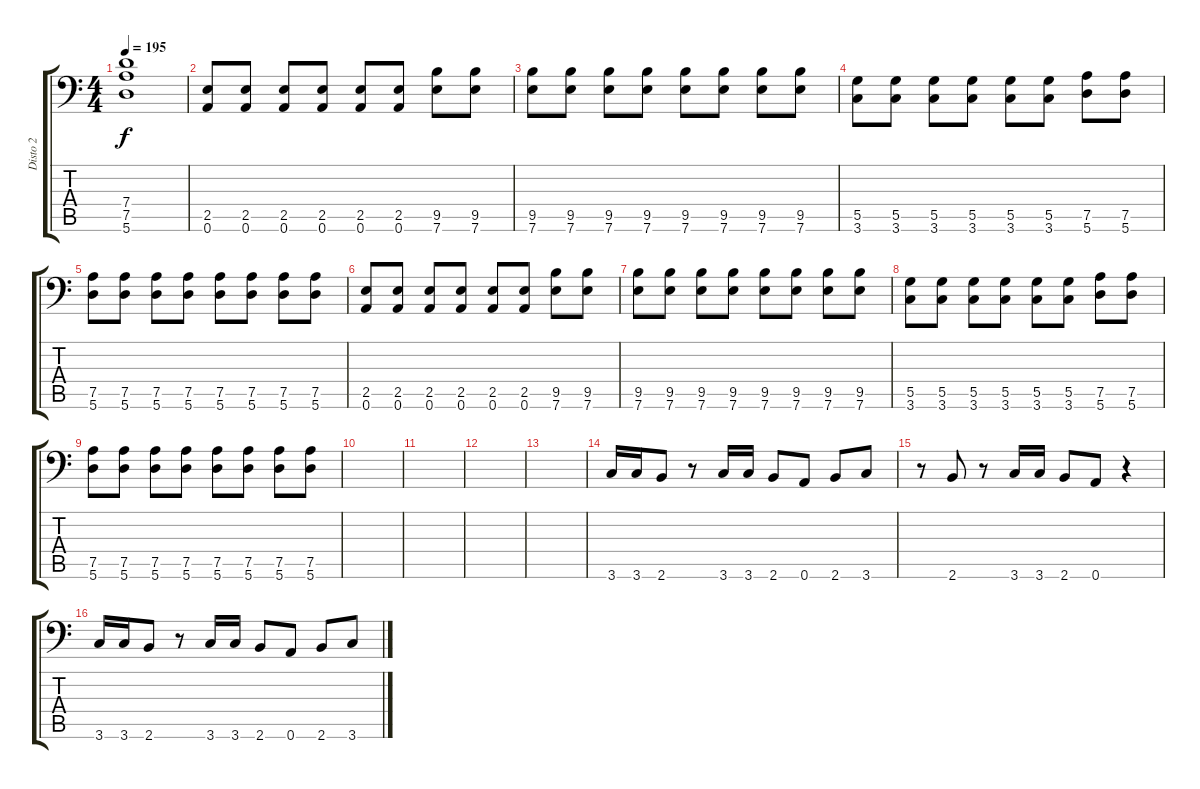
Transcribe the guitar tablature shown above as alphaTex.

\track ("Disto 2" "Disto 2") {instrument distortionguitar}
\staff {score tabs}
\tuning (A3 E3 C3 G2 D2 A1) {hide}
\ts (4 4)
\tempo 195
\clef f4
\ks c
(7.4{t} 7.5{t} 5.6{t}).1{dy f} |
(2.5 0.6).8 (2.5 0.6).8 (2.5 0.6).8 (2.5 0.6).8 (2.5 0.6).8 (2.5 0.6).8 (9.5 7.6).8 (9.5 7.6).8 |
(9.5 7.6).8 (9.5 7.6).8 (9.5 7.6).8 (9.5 7.6).8 (9.5 7.6).8 (9.5 7.6).8 (9.5 7.6).8 (9.5 7.6).8 |
(5.5 3.6).8 (5.5 3.6).8 (5.5 3.6).8 (5.5 3.6).8 (5.5 3.6).8 (5.5 3.6).8 (7.5 5.6).8 (7.5 5.6).8 |
(7.5 5.6).8 (7.5 5.6).8 (7.5 5.6).8 (7.5 5.6).8 (7.5 5.6).8 (7.5 5.6).8 (7.5 5.6).8 (7.5 5.6).8 |
(2.5 0.6).8 (2.5 0.6).8 (2.5 0.6).8 (2.5 0.6).8 (2.5 0.6).8 (2.5 0.6).8 (9.5 7.6).8 (9.5 7.6).8 |
(9.5 7.6).8 (9.5 7.6).8 (9.5 7.6).8 (9.5 7.6).8 (9.5 7.6).8 (9.5 7.6).8 (9.5 7.6).8 (9.5 7.6).8 |
(5.5 3.6).8 (5.5 3.6).8 (5.5 3.6).8 (5.5 3.6).8 (5.5 3.6).8 (5.5 3.6).8 (7.5 5.6).8 (7.5 5.6).8 |
(7.5 5.6).8 (7.5 5.6).8 (7.5 5.6).8 (7.5 5.6).8 (7.5 5.6).8 (7.5 5.6).8 (7.5 5.6).8 (7.5 5.6).8 |
|
|
|
|
3.6.16 3.6.16 2.6.8 r.8 3.6.16 3.6.16 2.6.8 0.6.8 2.6.8 3.6.8 |
r.8 2.6.8 r.8 3.6.16 3.6.16 2.6.8 0.6.8 r.4 |
3.6.16 3.6.16 2.6.8 r.8 3.6.16 3.6.16 2.6.8 0.6.8 2.6.8 3.6.8
